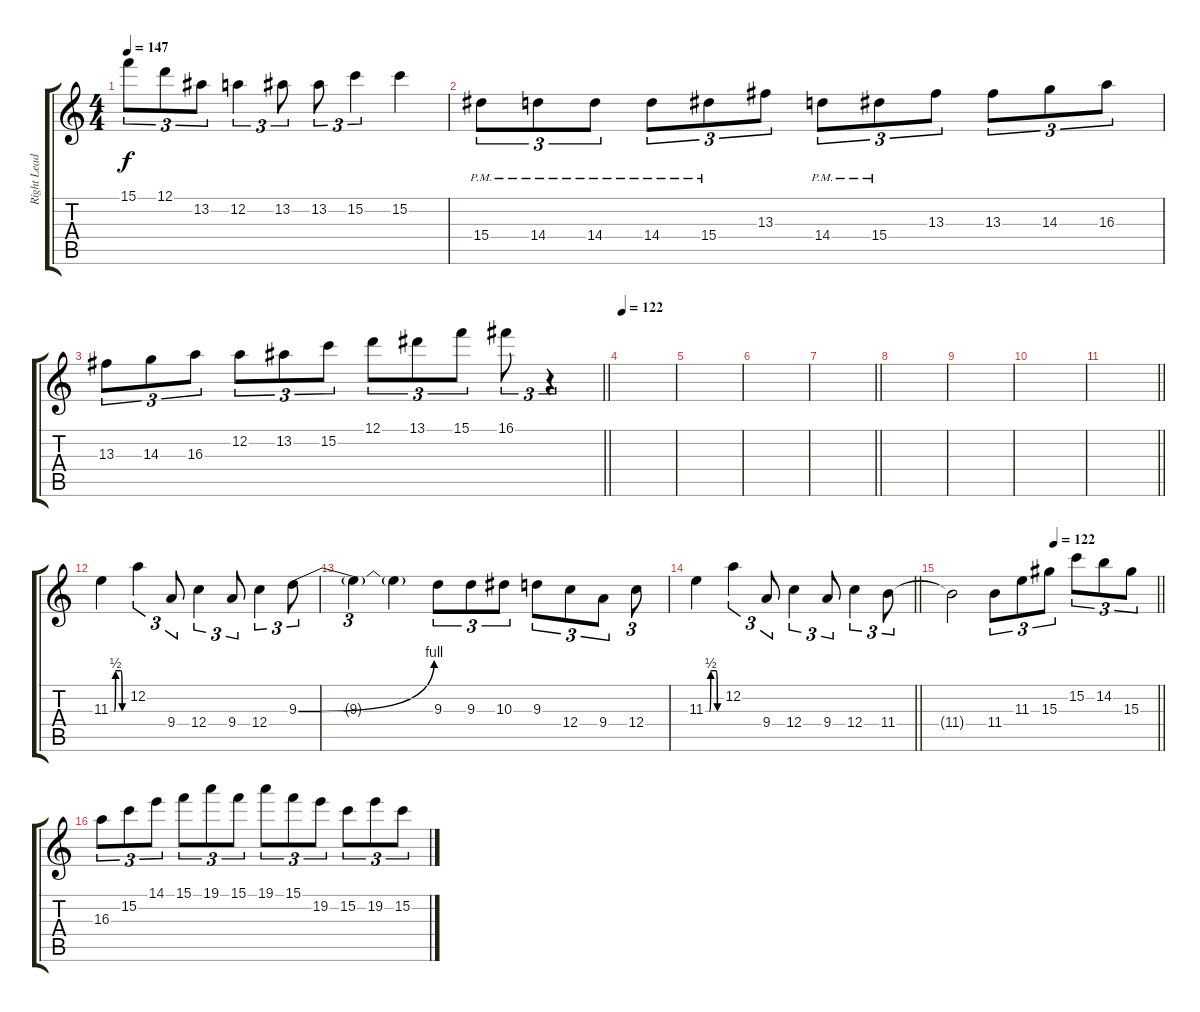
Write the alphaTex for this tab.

\track ("Right Lead" "Right Lead") {instrument distortionguitar}
\staff {score tabs}
\tuning (D4 A3 F3 C3 G2 C2) {hide}
\ts (4 4)
\tempo 147
\clef g2
\ks c
15.1.8{tu (3 2) dy f} 12.1.8{tu (3 2)} 13.2.8{tu (3 2)} 12.2.4{tu (3 2)} 13.2.8{tu (3 2)} 13.2.8{tu (3 2)} 15.2.4{tu (3 2)} 15.2.4 |
15.4{pm}.8{tu (3 2)} 14.4{pm}.8{tu (3 2)} 14.4{pm}.8{tu (3 2)} 14.4{pm}.8{tu (3 2)} 15.4{pm}.8{tu (3 2)} 13.3.8{tu (3 2)} 14.4{pm}.8{tu (3 2)} 15.4{pm}.8{tu (3 2)} 13.3.8{tu (3 2)} 13.3.8{tu (3 2)} 14.3.8{tu (3 2)} 16.3.8{tu (3 2)} |
\barLineRight lightlight
13.3.8{tu (3 2)} 14.3.8{tu (3 2)} 16.3.8{tu (3 2)} 12.2.8{tu (3 2)} 13.2.8{tu (3 2)} 15.2.8{tu (3 2)} 12.1.8{tu (3 2)} 13.1.8{tu (3 2)} 15.1.8{tu (3 2)} 16.1.8{tu (3 2)} r.4{tu (3 2)} |
\section ("" "")
\tempo 122
|
|
|
\barLineRight lightlight
|
\section ("" "")
|
|
|
\barLineRight lightlight
|
\section ("" "")
11.3{be (custom 0 0 15 0 20 2 40 2 45 0 60 0)}.4{instrument acousticguitarsteel} 12.2.4{tu (3 2)} 9.4.8{tu (3 2)} 12.4.4{tu (3 2)} 9.4.8{tu (3 2)} 12.4.4{tu (3 2)} 9.3{be (bend 0 0 60 4)}.8{tu (3 2)} |
9.3{t}.4{tu (3 2)} 9.3{t}.4 9.3.8{tu (3 2)} 9.3.8{tu (3 2)} 10.3.8{tu (3 2)} 9.3.8{tu (3 2)} 12.4.8{tu (3 2)} 9.4.8{tu (3 2)} 12.4.8{tu (3 2)} |
\barLineRight lightlight
11.3{be (custom 0 0 15 0 20 2 40 2 45 0 60 0)}.4 12.2.4{tu (3 2)} 9.4.8{tu (3 2)} 12.4.4{tu (3 2)} 9.4.8{tu (3 2)} 12.4.4{tu (3 2)} 11.4.8{tu (3 2)} |
\section ("" "")
\tempo (122 0.5)
\barLineRight lightlight
11.4{t}.2 11.4.8{tu (3 2) instrument distortionguitar} 11.3.8{tu (3 2)} 15.3.8{tu (3 2)} 15.2.8{tu (3 2)} 14.2.8{tu (3 2)} 15.3.8{tu (3 2)} |
\section ("" "")
16.3.8{tu (3 2)} 15.2.8{tu (3 2)} 14.1.8{tu (3 2)} 15.1.8{tu (3 2)} 19.1.8{tu (3 2)} 15.1.8{tu (3 2)} 19.1.8{tu (3 2)} 15.1.8{tu (3 2)} 19.2.8{tu (3 2)} 15.2.8{tu (3 2)} 19.2.8{tu (3 2)} 15.2.8{tu (3 2)}
